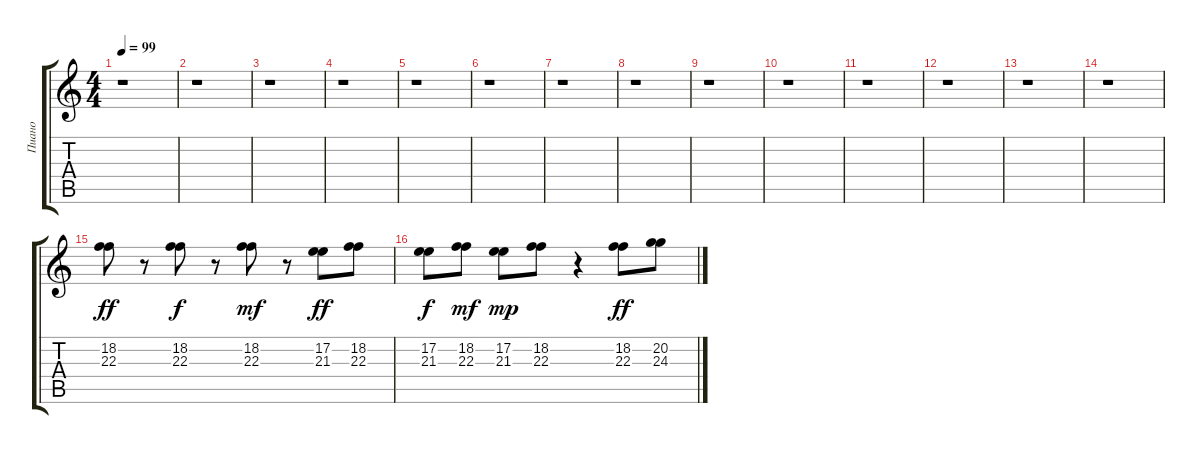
\track ("Пиано" "Пиано") {instrument acousticgrandpiano}
\staff {score tabs}
\tuning (E4 B3 G3 D3 A2 E2) {hide}
\ts (4 4)
\tempo 99
\clef g2
\ks c
r.1{dy mp} |
r.1 |
r.1 |
r.1 |
r.1 |
r.1 |
r.1 |
r.1 |
r.1 |
r.1 |
r.1 |
r.1 |
r.1 |
r.1 |
(18.2 22.3).8{dy ff} r.8 (18.2 22.3).8{dy f balance 14} r.8 (18.2 22.3).8{dy mf balance 4} r.8 (17.2 21.3).8{dy ff balance 11} (18.2 22.3).8 |
(17.2 21.3).8{dy f balance 2} (18.2 22.3).8{dy mf} (17.2 21.3).8{dy mp balance 12} (18.2 22.3).8 r.4 (18.2 22.3).8{dy ff balance 2} (20.2 24.3).8
